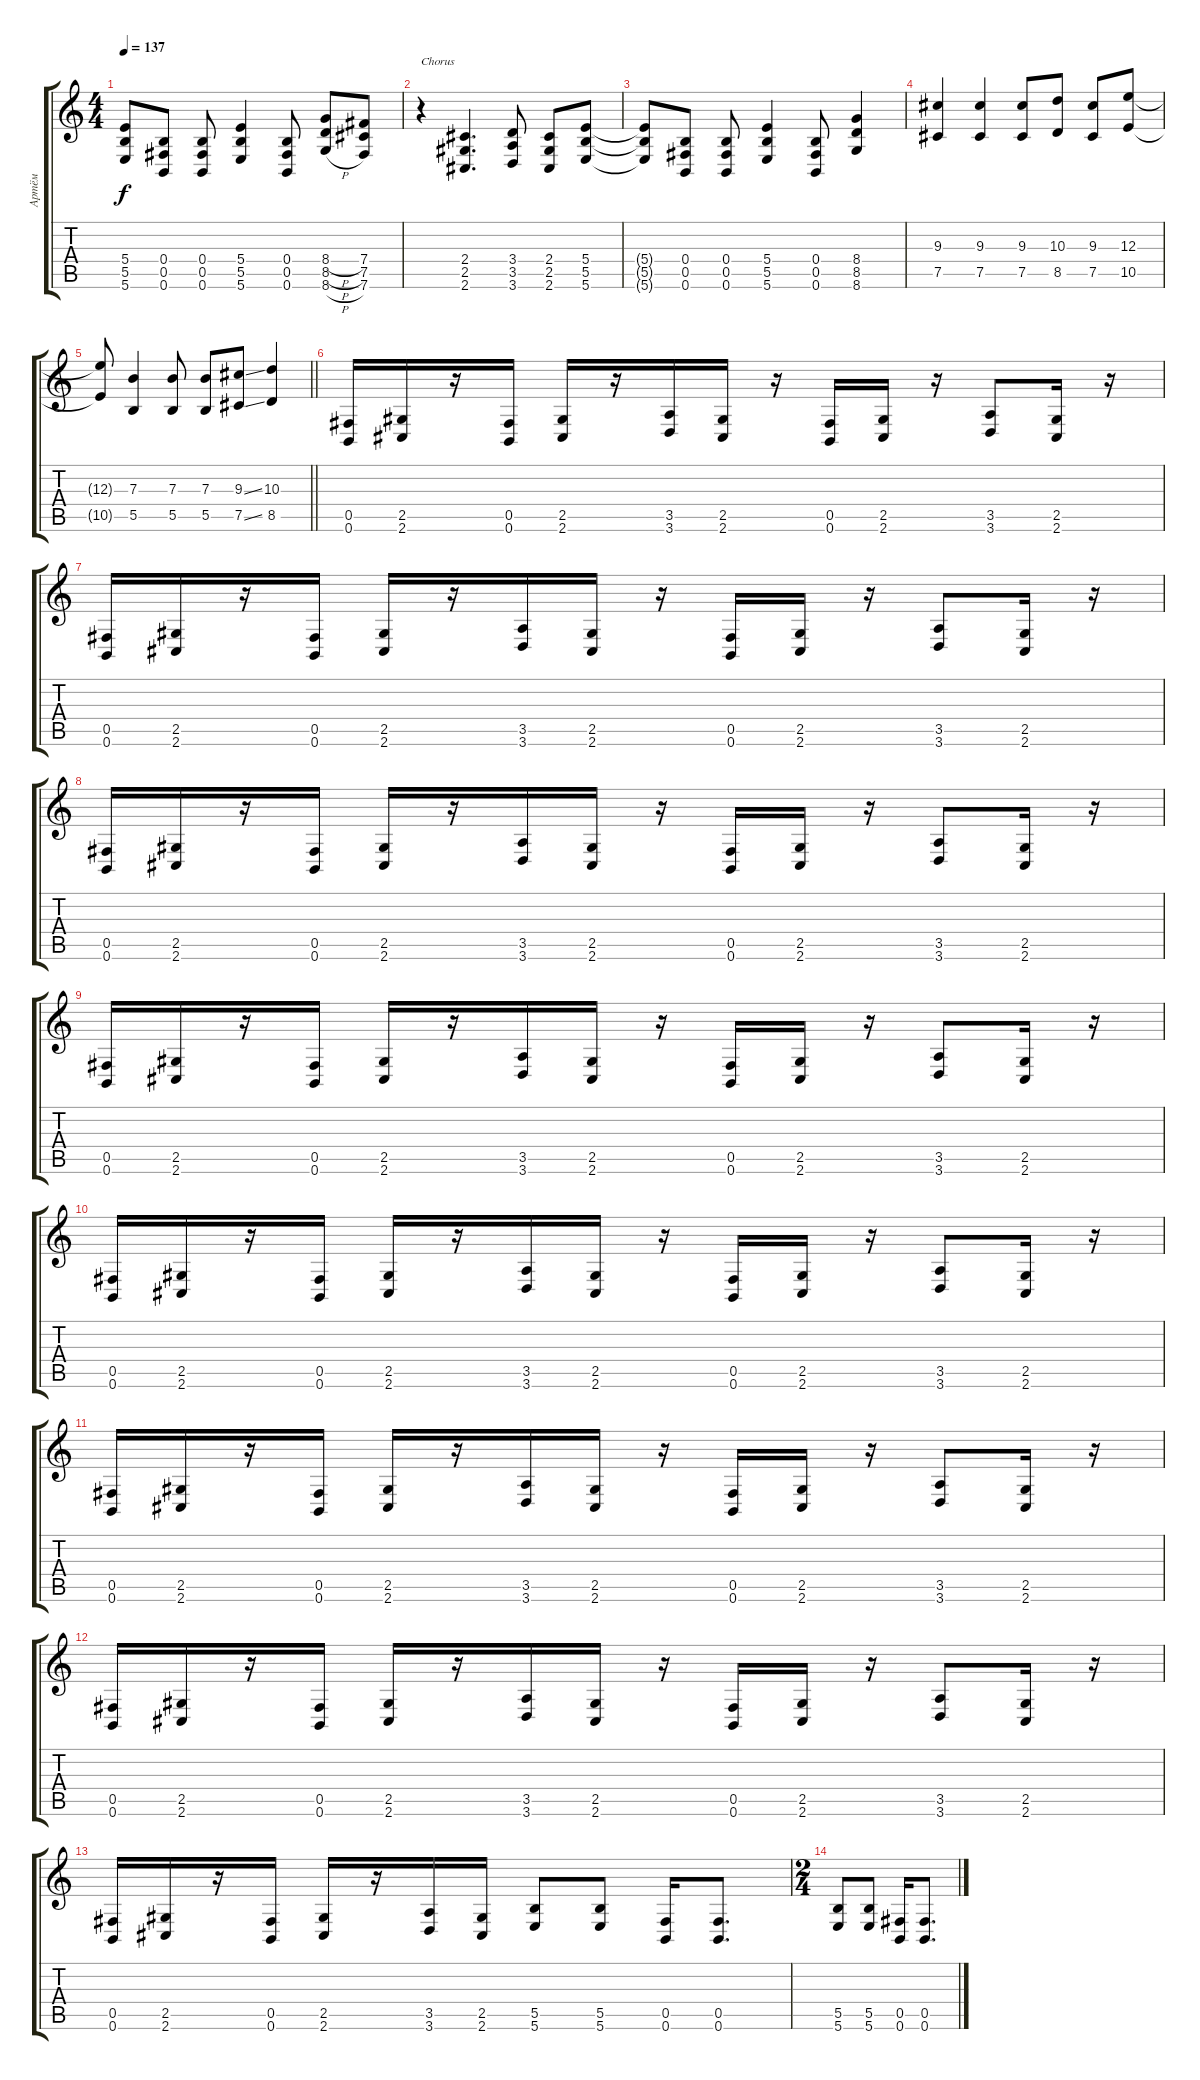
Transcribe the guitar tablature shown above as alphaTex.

\track ("Артём" "Артём") {instrument distortionguitar}
\staff {score tabs}
\tuning (Db4 Ab3 E3 B2 Gb2 B1) {hide}
\ts (4 4)
\tempo 137
\clef g2
\ks c
(5.4{t} 5.5{t} 5.6{t}).8{dy f} (0.4 0.5 0.6).8 (0.4 0.5 0.6).8 (5.4 5.5 5.6).4 (0.4 0.5 0.6).8 (8.4{h} 8.5{h} 8.6{h}).8 (7.4 7.5 7.6).8 |
r.4{txt "Chorus"} (2.4 2.5 2.6).4{d} (3.4 3.5 3.6).8 (2.4 2.5 2.6).8 (5.4 5.5 5.6).8 |
(5.4{t} 5.5{t} 5.6{t}).8 (0.4 0.5 0.6).8 (0.4 0.5 0.6).8 (5.4 5.5 5.6).4 (0.4 0.5 0.6).8 (8.4 8.5 8.6).4 |
(9.3 7.5).4 (9.3 7.5).4 (9.3 7.5).8 (10.3 8.5).8 (9.3 7.5).8 (12.3 10.5).8 |
\barLineRight lightlight
(12.3{t} 10.5{t}).8 (7.3 5.5).4 (7.3 5.5).8 (7.3 5.5).8 (9.3{ss} 7.5{ss}).8 (10.3 8.5).4 |
(0.5 0.6).16 (2.5 2.6).16 r.16 (0.5 0.6).16 (2.5 2.6).16 r.16 (3.5 3.6).16 (2.5 2.6).16 r.16 (0.5 0.6).16 (2.5 2.6).16 r.16 (3.5 3.6).8 (2.5 2.6).16 r.16 |
(0.5 0.6).16 (2.5 2.6).16 r.16 (0.5 0.6).16 (2.5 2.6).16 r.16 (3.5 3.6).16 (2.5 2.6).16 r.16 (0.5 0.6).16 (2.5 2.6).16 r.16 (3.5 3.6).8 (2.5 2.6).16 r.16 |
(0.5 0.6).16 (2.5 2.6).16 r.16 (0.5 0.6).16 (2.5 2.6).16 r.16 (3.5 3.6).16 (2.5 2.6).16 r.16 (0.5 0.6).16 (2.5 2.6).16 r.16 (3.5 3.6).8 (2.5 2.6).16 r.16 |
(0.5 0.6).16 (2.5 2.6).16 r.16 (0.5 0.6).16 (2.5 2.6).16 r.16 (3.5 3.6).16 (2.5 2.6).16 r.16 (0.5 0.6).16 (2.5 2.6).16 r.16 (3.5 3.6).8 (2.5 2.6).16 r.16 |
(0.5 0.6).16 (2.5 2.6).16 r.16 (0.5 0.6).16 (2.5 2.6).16 r.16 (3.5 3.6).16 (2.5 2.6).16 r.16 (0.5 0.6).16 (2.5 2.6).16 r.16 (3.5 3.6).8 (2.5 2.6).16 r.16 |
(0.5 0.6).16 (2.5 2.6).16 r.16 (0.5 0.6).16 (2.5 2.6).16 r.16 (3.5 3.6).16 (2.5 2.6).16 r.16 (0.5 0.6).16 (2.5 2.6).16 r.16 (3.5 3.6).8 (2.5 2.6).16 r.16 |
(0.5 0.6).16 (2.5 2.6).16 r.16 (0.5 0.6).16 (2.5 2.6).16 r.16 (3.5 3.6).16 (2.5 2.6).16 r.16 (0.5 0.6).16 (2.5 2.6).16 r.16 (3.5 3.6).8 (2.5 2.6).16 r.16 |
(0.5 0.6).16 (2.5 2.6).16 r.16 (0.5 0.6).16 (2.5 2.6).16 r.16 (3.5 3.6).16 (2.5 2.6).16 (5.5 5.6).8 (5.5 5.6).8 (0.5 0.6).16 (0.5 0.6).8{d} |
\ts (2 4)
(5.5 5.6).8 (5.5 5.6).8 (0.5 0.6).16 (0.5 0.6).8{d}
